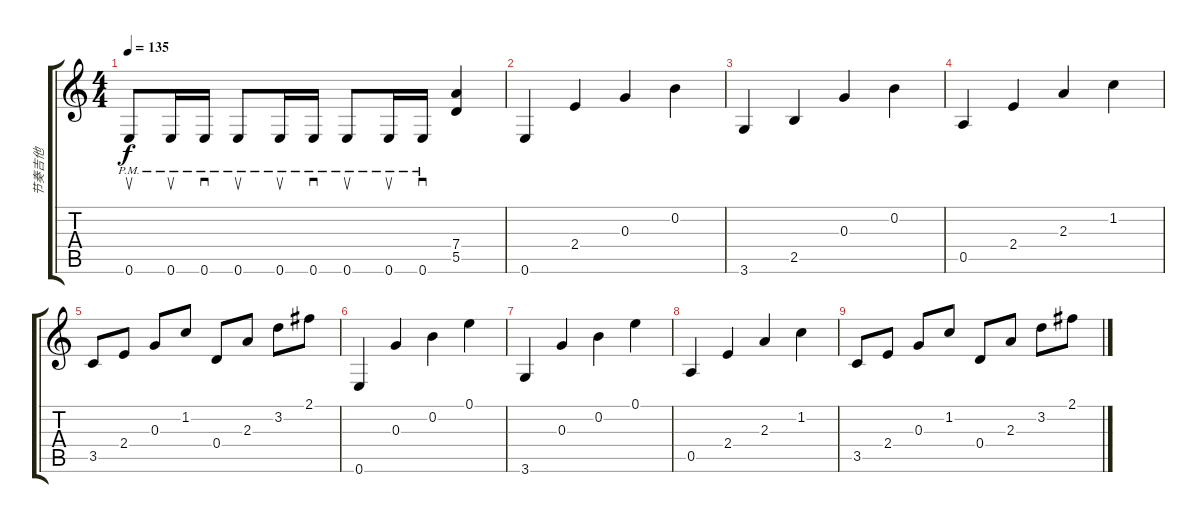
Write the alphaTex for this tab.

\track ("节奏吉他" "节奏吉他") {instrument overdrivenguitar}
\staff {score tabs}
\tuning (E4 B3 G3 D3 A2 E2) {hide}
\ts (4 4)
\tempo 135
\clef g2
\ks c
0.6{pm}.8{su dy f} 0.6{pm}.16{su} 0.6{pm}.16{sd} 0.6{pm}.8{su} 0.6{pm}.16{su} 0.6{pm}.16{sd} 0.6{pm}.8{su} 0.6{pm}.16{su} 0.6{pm}.16{sd} (7.4 5.5).4 |
0.6.4 2.4.4 0.3.4 0.2.4 |
3.6.4 2.5.4 0.3.4 0.2.4 |
0.5.4 2.4.4 2.3.4 1.2.4 |
3.5.8 2.4.8 0.3.8 1.2.8 0.4.8 2.3.8 3.2.8 2.1.8 |
0.6.4 0.3.4 0.2.4 0.1.4 |
3.6.4 0.3.4 0.2.4 0.1.4 |
0.5.4 2.4.4 2.3.4 1.2.4 |
3.5.8 2.4.8 0.3.8 1.2.8 0.4.8 2.3.8 3.2.8 2.1.8
